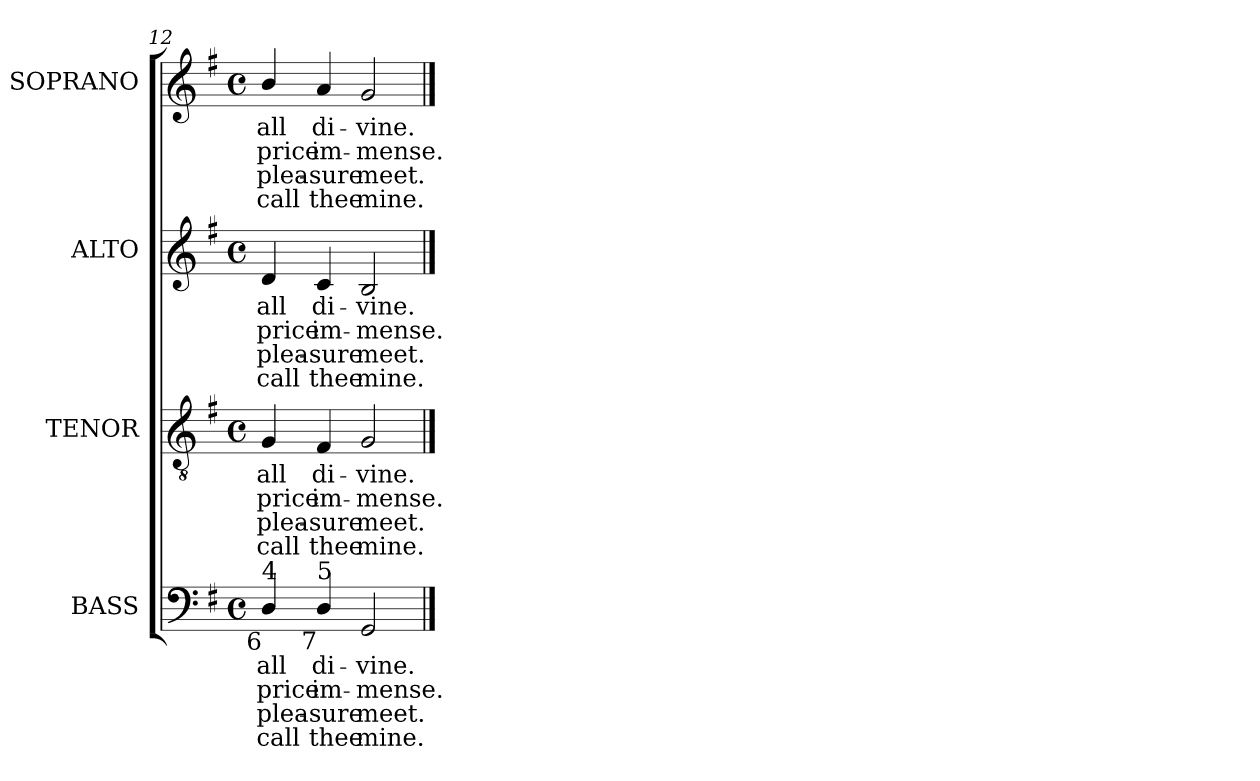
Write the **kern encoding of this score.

**kern	**text	**text	**text	**text	**kern	**text	**text	**text	**text	**kern	**text	**text	**text	**text	**kern	**text	**text	**text	**text
*part4	*part4	*part4	*part4	*part4	*part3	*part3	*part3	*part3	*part3	*part2	*part2	*part2	*part2	*part2	*part1	*part1	*part1	*part1	*part1
*staff4	*staff4	*staff4	*staff4	*staff4	*staff3	*staff3	*staff3	*staff3	*staff3	*staff2	*staff2	*staff2	*staff2	*staff2	*staff1	*staff1	*staff1	*staff1	*staff1
*I"BASS	*	*	*	*	*I"TENOR	*	*	*	*	*I"ALTO	*	*	*	*	*I"SOPRANO	*	*	*	*
*I'B.	*	*	*	*	*I'T.	*	*	*	*	*I'A.	*	*	*	*	*I'S.	*	*	*	*
*clefF4	*	*	*	*	*clefGv2	*	*	*	*	*clefG2	*	*	*	*	*clefG2	*	*	*	*
*	*	*	*	*	*ITrd7c12	*	*	*	*	*	*	*	*	*	*	*	*	*	*
*k[f#]	*	*	*	*	*k[f#]	*	*	*	*	*k[f#]	*	*	*	*	*k[f#]	*	*	*	*
*G:	*	*	*	*	*G:	*	*	*	*	*G:	*	*	*	*	*G:	*	*	*	*
*M4/4	*	*	*	*	*M4/4	*	*	*	*	*M4/4	*	*	*	*	*M4/4	*	*	*	*
*met(c)	*	*	*	*	*met(c)	*	*	*	*	*met(c)	*	*	*	*	*met(c)	*	*	*	*
=12	=12	=12	=12	=12	=12	=12	=12	=12	=12	=12	=12	=12	=12	=12	=12	=12	=12	=12	=12
!	!LO:LY:b:color=#000000	!LO:LY:b:color=#000000	!LO:LY:b:color=#000000	!LO:LY:b:color=#000000	!	!	!	!	!	!	!	!	!	!	!	!	!	!	!
!	!	!	!	!	!	!LO:LY:b:color=#000000	!LO:LY:b:color=#000000	!LO:LY:b:color=#000000	!LO:LY:b:color=#000000	!	!	!	!	!	!	!	!	!	!
!	!	!	!	!	!	!	!	!	!	!	!LO:LY:b:color=#000000	!LO:LY:b:color=#000000	!LO:LY:b:color=#000000	!LO:LY:b:color=#000000	!	!	!	!	!
!LO:TX:b:rj:t=6	!	!	!	!	!	!	!	!	!	!	!	!	!	!	!	!	!	!	!
!LO:TX:t=4	!	!	!	!	!	!	!	!	!	!	!	!	!	!	!	!	!	!	!
!	!	!	!	!	!	!	!	!	!	!	!	!	!	!	!	!LO:LY:b:color=#000000	!LO:LY:b:color=#000000	!LO:LY:b:color=#000000	!LO:LY:b:color=#000000
4Di/	all	price	plea-	-call	4GGi/	all	price	plea-	-call	4di/	all	price	plea-	-call	4bi/	all	price	plea-	-call
!	!LO:LY:b:color=#000000	!LO:LY:b:color=#000000	!LO:LY:b:color=#000000	!LO:LY:b:color=#000000	!	!	!	!	!	!	!	!	!	!	!	!	!	!	!
!	!	!	!	!	!	!LO:LY:b:color=#000000	!LO:LY:b:color=#000000	!LO:LY:b:color=#000000	!LO:LY:b:color=#000000	!	!	!	!	!	!	!	!	!	!
!	!	!	!	!	!	!	!	!	!	!	!LO:LY:b:color=#000000	!LO:LY:b:color=#000000	!LO:LY:b:color=#000000	!LO:LY:b:color=#000000	!	!	!	!	!
!LO:TX:b:rj:t=7	!	!	!	!	!	!	!	!	!	!	!	!	!	!	!	!	!	!	!
!LO:TX:t=5	!	!	!	!	!	!	!	!	!	!	!	!	!	!	!	!	!	!	!
!	!	!	!	!	!	!	!	!	!	!	!	!	!	!	!	!LO:LY:b:color=#000000	!LO:LY:b:color=#000000	!LO:LY:b:color=#000000	!LO:LY:b:color=#000000
4Di/	di-	im-	sure	thee	4FF#i/	di-	im-	sure	thee	4ci/	di-	im-	sure	thee	4ai/	di-	im-	sure	thee
!	!LO:LY:b:color=#000000	!LO:LY:b:color=#000000	!LO:LY:b:color=#000000	!LO:LY:b:color=#000000	!	!	!	!	!	!	!	!	!	!	!	!	!	!	!
!	!	!	!	!	!	!LO:LY:b:color=#000000	!LO:LY:b:color=#000000	!LO:LY:b:color=#000000	!LO:LY:b:color=#000000	!	!	!	!	!	!	!	!	!	!
!	!	!	!	!	!	!	!	!	!	!	!LO:LY:b:color=#000000	!LO:LY:b:color=#000000	!LO:LY:b:color=#000000	!LO:LY:b:color=#000000	!	!	!	!	!
!	!	!	!	!	!	!	!	!	!	!	!	!	!	!	!	!LO:LY:b:color=#000000	!LO:LY:b:color=#000000	!LO:LY:b:color=#000000	!LO:LY:b:color=#000000
2GGi/	-vine.	-mense.	meet.	mine.	2GGi/	-vine.	-mense.	meet.	mine.	2Bi/	-vine.	-mense.	meet.	mine.	2gi/	-vine.	-mense.	meet.	mine.
==	==	==	==	==	==	==	==	==	==	==	==	==	==	==	==	==	==	==	==
*-	*-	*-	*-	*-	*-	*-	*-	*-	*-	*-	*-	*-	*-	*-	*-	*-	*-	*-	*-
